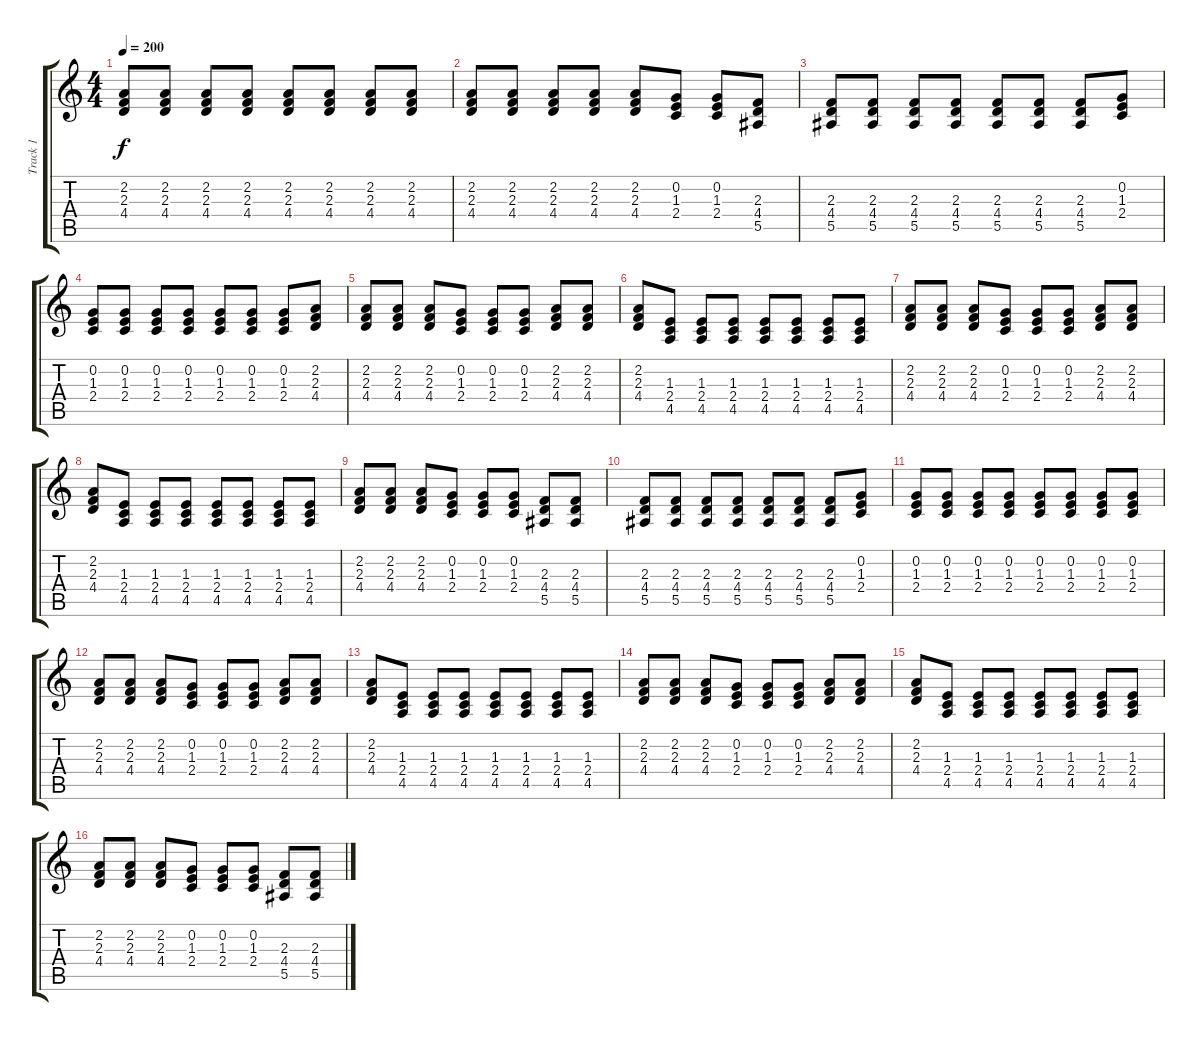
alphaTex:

\track ("Track 1" "Track 1") {instrument distortionguitar}
\staff {score tabs}
\tuning (C4 G3 Eb3 Bb2 F2 C2) {hide}
\ts (4 4)
\tempo 200
\clef g2
\ks c
(2.2 2.3 4.4).8{dy f} (2.2 2.3 4.4).8 (2.2 2.3 4.4).8 (2.2 2.3 4.4).8 (2.2 2.3 4.4).8 (2.2 2.3 4.4).8 (2.2 2.3 4.4).8 (2.2 2.3 4.4).8 |
(2.2 2.3 4.4).8 (2.2 2.3 4.4).8 (2.2 2.3 4.4).8 (2.2 2.3 4.4).8 (2.2 2.3 4.4).8 (0.2 1.3 2.4).8 (0.2 1.3 2.4).8 (2.3 4.4 5.5).8 |
(2.3 4.4 5.5).8 (2.3 4.4 5.5).8 (2.3 4.4 5.5).8 (2.3 4.4 5.5).8 (2.3 4.4 5.5).8 (2.3 4.4 5.5).8 (2.3 4.4 5.5).8 (0.2 1.3 2.4).8 |
(0.2 1.3 2.4).8 (0.2 1.3 2.4).8 (0.2 1.3 2.4).8 (0.2 1.3 2.4).8 (0.2 1.3 2.4).8 (0.2 1.3 2.4).8 (0.2 1.3 2.4).8 (2.2 2.3 4.4).8 |
(2.2 2.3 4.4).8 (2.2 2.3 4.4).8 (2.2 2.3 4.4).8 (0.2 1.3 2.4).8 (0.2 1.3 2.4).8 (0.2 1.3 2.4).8 (2.2 2.3 4.4).8 (2.2 2.3 4.4).8 |
(2.2 2.3 4.4).8 (1.3 2.4 4.5).8 (1.3 2.4 4.5).8 (1.3 2.4 4.5).8 (1.3 2.4 4.5).8 (1.3 2.4 4.5).8 (1.3 2.4 4.5).8 (1.3 2.4 4.5).8 |
(2.2 2.3 4.4).8 (2.2 2.3 4.4).8 (2.2 2.3 4.4).8 (0.2 1.3 2.4).8 (0.2 1.3 2.4).8 (0.2 1.3 2.4).8 (2.2 2.3 4.4).8 (2.2 2.3 4.4).8 |
(2.2 2.3 4.4).8 (1.3 2.4 4.5).8 (1.3 2.4 4.5).8 (1.3 2.4 4.5).8 (1.3 2.4 4.5).8 (1.3 2.4 4.5).8 (1.3 2.4 4.5).8 (1.3 2.4 4.5).8 |
(2.2 2.3 4.4).8 (2.2 2.3 4.4).8 (2.2 2.3 4.4).8 (0.2 1.3 2.4).8 (0.2 1.3 2.4).8 (0.2 1.3 2.4).8 (2.3 4.4 5.5).8 (2.3 4.4 5.5).8 |
(2.3 4.4 5.5).8 (2.3 4.4 5.5).8 (2.3 4.4 5.5).8 (2.3 4.4 5.5).8 (2.3 4.4 5.5).8 (2.3 4.4 5.5).8 (2.3 4.4 5.5).8 (0.2 1.3 2.4).8 |
(0.2 1.3 2.4).8 (0.2 1.3 2.4).8 (0.2 1.3 2.4).8 (0.2 1.3 2.4).8 (0.2 1.3 2.4).8 (0.2 1.3 2.4).8 (0.2 1.3 2.4).8 (0.2 1.3 2.4).8 |
(2.2 2.3 4.4).8 (2.2 2.3 4.4).8 (2.2 2.3 4.4).8 (0.2 1.3 2.4).8 (0.2 1.3 2.4).8 (0.2 1.3 2.4).8 (2.2 2.3 4.4).8 (2.2 2.3 4.4).8 |
(2.2 2.3 4.4).8 (1.3 2.4 4.5).8 (1.3 2.4 4.5).8 (1.3 2.4 4.5).8 (1.3 2.4 4.5).8 (1.3 2.4 4.5).8 (1.3 2.4 4.5).8 (1.3 2.4 4.5).8 |
(2.2 2.3 4.4).8 (2.2 2.3 4.4).8 (2.2 2.3 4.4).8 (0.2 1.3 2.4).8 (0.2 1.3 2.4).8 (0.2 1.3 2.4).8 (2.2 2.3 4.4).8 (2.2 2.3 4.4).8 |
(2.2 2.3 4.4).8 (1.3 2.4 4.5).8 (1.3 2.4 4.5).8 (1.3 2.4 4.5).8 (1.3 2.4 4.5).8 (1.3 2.4 4.5).8 (1.3 2.4 4.5).8 (1.3 2.4 4.5).8 |
(2.2 2.3 4.4).8 (2.2 2.3 4.4).8 (2.2 2.3 4.4).8 (0.2 1.3 2.4).8 (0.2 1.3 2.4).8 (0.2 1.3 2.4).8 (2.3 4.4 5.5).8 (2.3 4.4 5.5).8
